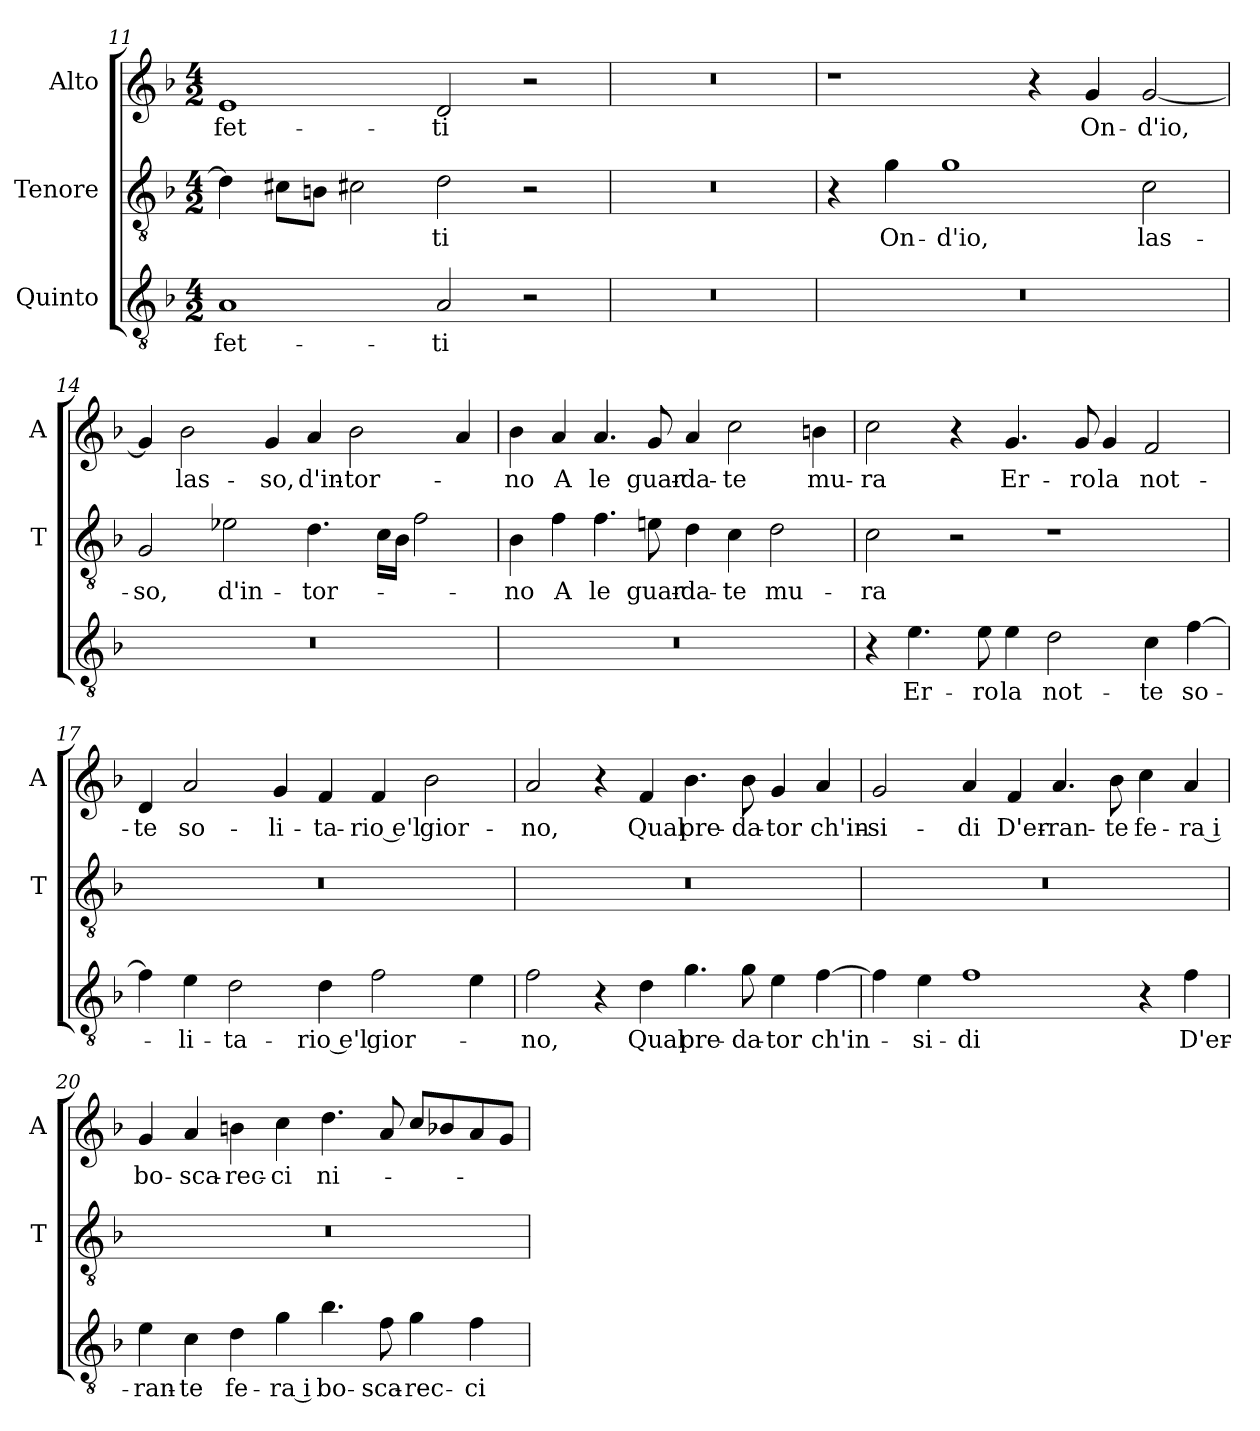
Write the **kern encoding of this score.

**kern	**text	**kern	**text	**kern	**text
*part3	*part3	*part2	*part2	*part1	*part1
*staff3	*staff3	*staff2	*staff2	*staff1	*staff1
*I"Quinto	*	*I"Tenore	*	*I"Alto	*
*	*	*I'T	*	*I'A	*
*clefGv2	*	*clefGv2	*	*clefG2	*
*k[b-]	*	*k[b-]	*	*k[b-]	*
*M4/2	*	*M4/2	*	*M4/2	*
=11	=11	=11	=11	=11	=11
1A	-fet-	4d]	.	1e	-fet-
.	.	8c#XL	.	.	.
.	.	8BnJ	.	.	.
.	.	2c#X	.	.	.
2A	-ti	2d	-ti	2d	-ti
2r	.	2r	.	2r	.
=12	=12	=12	=12	=12	=12
0r	.	0r	.	0r	.
=13	=13	=13	=13	=13	=13
0r	.	4r	.	1r	.
.	.	4g	On-	.	.
.	.	1g	-d'io,	.	.
.	.	.	.	4r	.
.	.	.	.	4g	On-
.	.	2c	las-	[2g	-d'io,
=14	=14	=14	=14	=14	=14
0r	.	2G	-so,	4g]	.
.	.	.	.	2b-	las-
.	.	2e-X	d'in-	.	.
.	.	.	.	4g	-so,
.	.	4.d	-tor-	4a	d'in-
.	.	.	.	2b-	-tor-
.	.	16cLL	.	.	.
.	.	16B-JJ	.	.	.
.	.	2f	.	.	.
.	.	.	.	4a	.
=15	=15	=15	=15	=15	=15
0r	.	4B-	-no	4b-	-no
.	.	4f	A	4a	A
.	.	4.f	le	4.a	le
.	.	8en	guar-	8g	guar-
.	.	4d	-da-	4a	-da-
.	.	4c	-te	2cc	-te
.	.	2d	mu-	.	.
.	.	.	.	4bn	mu-
=16	=16	=16	=16	=16	=16
4r	.	2c	-ra	2cc	-ra
4.e	Er-	.	.	.	.
.	.	2r	.	4r	.
8e	-ro	.	.	.	.
4e	la	.	.	4.g	Er-
2d	not-	1r	.	.	.
.	.	.	.	8g	-ro
.	.	.	.	4g	la
4c	-te	.	.	2f	not-
[4f	so-	.	.	.	.
=17	=17	=17	=17	=17	=17
4f]	.	0r	.	4d	-te
4e	-li-	.	.	2a	so-
2d	-ta-	.	.	.	.
.	.	.	.	4g	-li-
4d	-rio e'l	.	.	4f	-ta-
2f	gior-	.	.	4f	-rio e'l
.	.	.	.	2b-	gior-
4e	.	.	.	.	.
=18	=18	=18	=18	=18	=18
2f	-no,	0r	.	2a	-no,
4r	.	.	.	4r	.
4d	Qual	.	.	4f	Qual
4.g	pre-	.	.	4.b-	pre-
8g	-da-	.	.	8b-	-da-
4e	-tor	.	.	4g	-tor
[4f	ch'in-	.	.	4a	ch'in-
=19	=19	=19	=19	=19	=19
4f]	.	0r	.	2g	-si-
4e	-si-	.	.	.	.
1f	-di	.	.	4a	-di
.	.	.	.	4f	D'er-
.	.	.	.	4.a	-ran-
.	.	.	.	8b-	-te
4r	.	.	.	4cc	fe-
4f	D'er-	.	.	4a	-ra i
=20	=20	=20	=20	=20	=20
4e	-ran-	0r	.	4g	bo-
4c	-te	.	.	4a	-sca-
4d	fe-	.	.	4bn	-rec-
4g	-ra i	.	.	4cc	-ci
4.b-	bo-	.	.	4.dd	ni-
8f	-sca-	.	.	8a	.
4g	-rec-	.	.	8ccL	.
.	.	.	.	8b-X	.
4f	-ci	.	.	8a	.
.	.	.	.	8gJ	.
=	=	=	=	=	=
*-	*-	*-	*-	*-	*-
